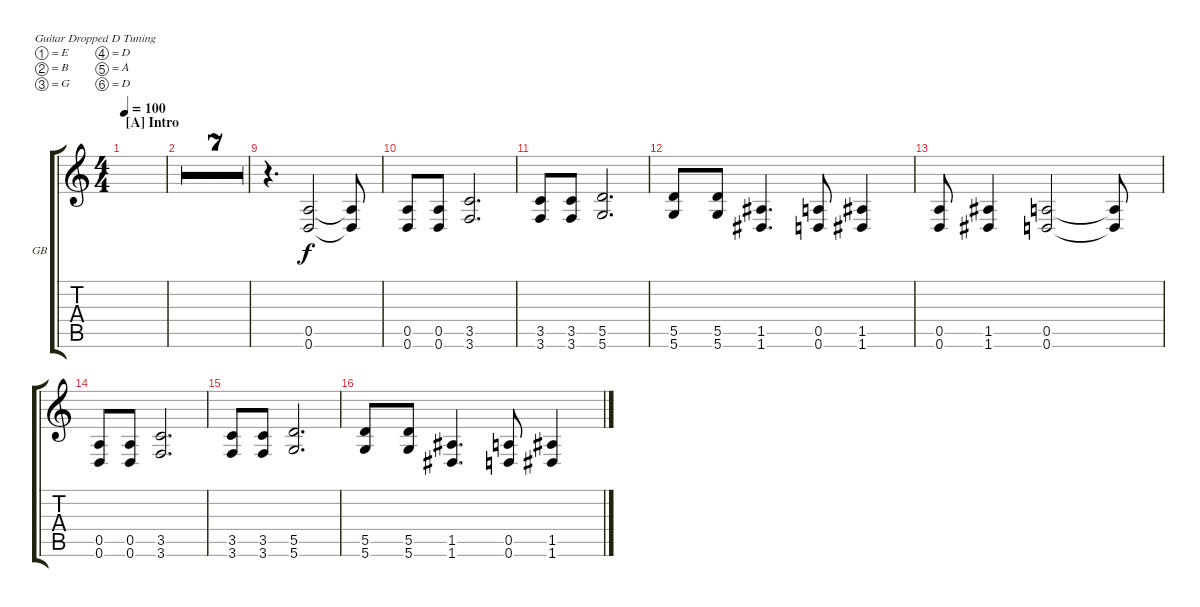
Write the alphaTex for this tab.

\defaultSystemsLayout 4
\bracketExtendMode groupsimilarinstruments
\firstSystemTrackNameOrientation horizontal
\otherSystemsTrackNameOrientation horizontal
\track ("Guitarra Base" "GB") {multiBarRest instrument acousticguitarsteel}
\staff {score tabs}
\tuning (E4 B3 G3 D3 A2 D2)
\ts (4 4)
\section ("A" "Intro")
\tempo 100
\clef g2
\ks c
|
|
|
|
|
|
|
|
r.4{d} (0.6 0.5).2 (0.5{t} 0.6{t}).8 |
(0.6 0.5).8 (0.5 0.6).8 (3.6 3.5).2{d} |
(3.6 3.5).8 (3.5 3.6).8 (5.6 5.5).2{d} |
(5.5 5.6).8 (5.5 5.6).8 (1.6 1.5).4{d} (0.5 0.6).8 (1.6 1.5).4 |
(0.5 0.6).8 (1.6 1.5).4 (0.6 0.5).2 (0.5{t} 0.6{t}).8 |
(0.6 0.5).8 (0.5 0.6).8 (3.6 3.5).2{d} |
(3.6 3.5).8 (3.5 3.6).8 (5.6 5.5).2{d} |
(5.5 5.6).8 (5.5 5.6).8 (1.6 1.5).4{d} (0.5 0.6).8 (1.6 1.5).4
